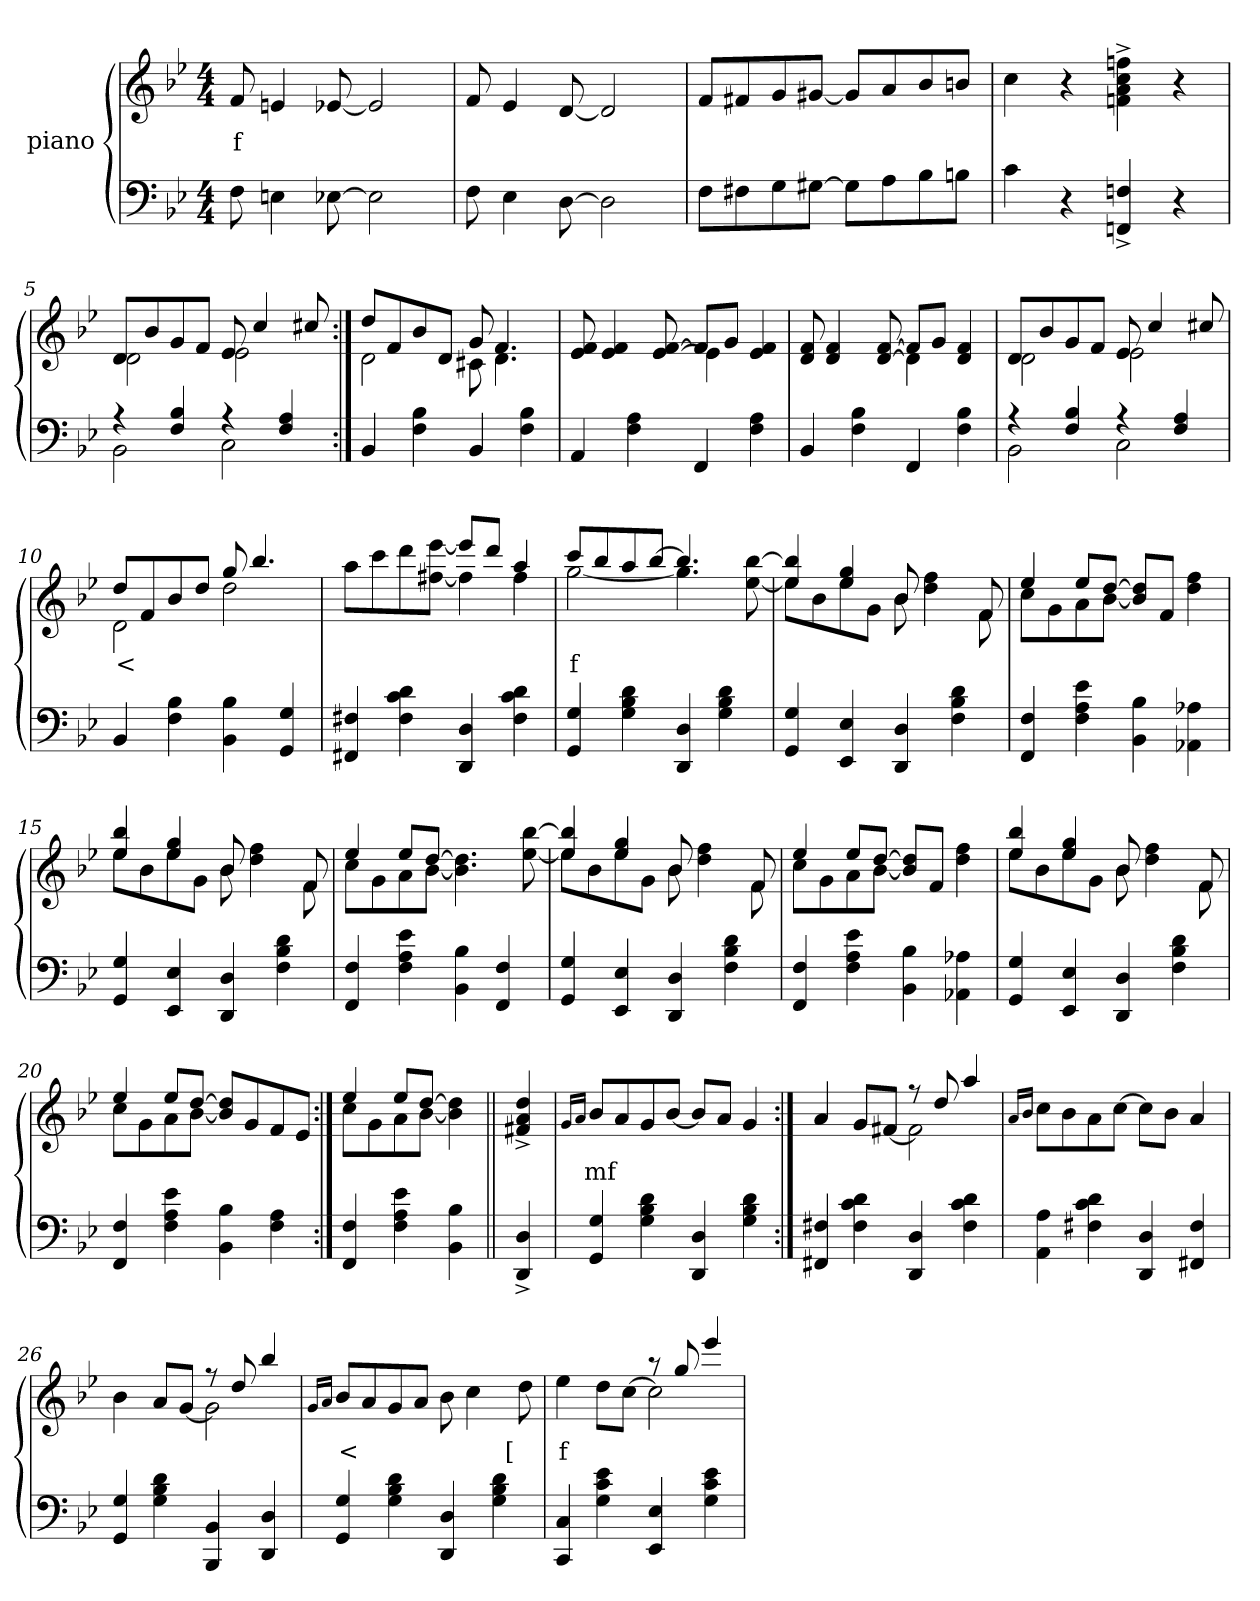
**kern	**kern	**text
*part2	*part1	*part1
*staff2	*staff1	*staff1
*	*I"piano	*
*clefF4	*clefG2	*
*k[b-e-]	*k[b-e-]	*
*M4/4	*M4/4	*
=1	=1	=1
8F	8f	f
4En	4en	.
[8E-X	[8e-X	.
2E-]	2e-]	.
=2	=2	=2
8F	8f	.
4E-	4e-	.
[8D	[8d	.
2D]	2d]	.
=3	=3	=3
8FL	8fL	.
8F#X	8f#X	.
8G	8g	.
[8G#XJ	[8g#XJ	.
8G#L]	8g#L]	.
8A	8a	.
8B-	8b-	.
8BnJ	8bnJ	.
=4	=4	=4
4c	4cc	.
4r	4r	.
4Fn^> 4FFn^>	4ffn^> 4cc^> 4a^> 4fn^>	.
4r	4r	.
=5	=5	=5
*^	*^	*
4r	2BB-	8dL	2d	.
.	.	8b-	.	.
4B- 4F	.	8g	.	.
.	.	8fJ	.	.
4r	2C	8e-	2e-	.
.	.	4cc	.	.
4A 4F	.	.	.	.
.	.	8cc#X	.	.
*v	*v	*	*	*
=6:|!	=6:|!	=6:|!	=6:|!
4BB-	8ddL	2d	.
.	8f	.	.
4B- 4F	8b-	.	.
.	8dJ	.	.
4BB-	8g	8c#X	.
.	4.f	4.d	.
4B- 4F	.	.	.
=7	=7	=7	=7
4AA	8f 8e-	2ryy	.
.	4f 4e-	.	.
4A 4F	.	.	.
.	[8f [8e-	.	.
4FF	8fL]	4e-]	.
.	8gJ	.	.
4A 4F	4f 4e-	4ryy	.
=8	=8	=8	=8
4BB-	8f 8d	2ryy	.
.	4f 4d	.	.
4B- 4F	.	.	.
.	[8f [8d	.	.
4FF	8fL]	4d]	.
.	8gJ	.	.
4B- 4F	4f 4d	4ryy	.
=9	=9	=9	=9
*^	*	*	*
4r	2BB-	8dL	2d	.
.	.	8b-	.	.
4B- 4F	.	8g	.	.
.	.	8fJ	.	.
4r	2C	8e-	2e-	.
.	.	4cc	.	.
4A 4F	.	.	.	.
.	.	8cc#X	.	.
*v	*v	*	*	*
=10	=10	=10	=10
4BB-	8ddL	2d	<
.	8f	.	.
4B- 4F	8b-	.	.
.	8ddJ	.	.
4B- 4BB-	8gg	2dd	.
.	4.bb-	.	.
4G 4GG	.	.	.
=11	=11	=11	=11
4F#X 4FF#X	2ryy	8aaL	.
.	.	8ccc	.
4d 4c 4F#	.	8ddd	.
.	.	[8eee- [8ff#XJ	.
4D 4DD	8eee-L]	4ff#]	.
.	8dddJ	.	.
4d 4c 4F#	4aa	4ff#	.
=12	=12	=12	=12
4G 4GG	8cccL	[2gg	f
.	8bb-	.	.
4d 4B- 4G	8aa	.	.
.	[8bb-J	.	.
4D 4DD	4.bb-]	4.gg]	.
4d 4B- 4G	.	.	.
.	8ryy	[8bb- [8ee-	.
=13	=13	=13	=13
4G 4GG	4bb-] 4ee-]	8ee-L	.
.	.	8b-	.
4E- 4EE-	4gg 4ee-	8ee-	.
.	.	8gJ	.
4D 4DD	8b-	8b-	.
.	4ryy	4ff 4dd	.
4d 4B- 4F	.	.	.
.	8f	8f	.
=14	=14	=14	=14
4F 4FF	4ee-	8ccL	.
.	.	8g	.
4e- 4A 4F	8ee-L	8a	.
.	[8ddJ	[8b-J	.
4B- 4BB-	8dd] 8b-]L	4ryy	.
.	8fJ	.	.
4A-X 4AA-X	4ryy	4ff 4dd	.
=15	=15	=15	=15
4G 4GG	4bb- 4ee-	8ee-L	.
.	.	8b-	.
4E- 4EE-	4gg 4ee-	8ee-	.
.	.	8gJ	.
4D 4DD	8b-	8b-	.
.	4ryy	4ff 4dd	.
4d 4B- 4F	.	.	.
.	8f	8f	.
=16	=16	=16	=16
4F 4FF	4ee-	8ccL	.
.	.	8g	.
4e- 4A 4F	8ee-L	8a	.
.	[8ddJ	[8b-J	.
4B- 4BB-	2ryy	4.dd] 4.b-]	.
4F 4FF	.	.	.
.	.	[8bb- [8ee-	.
=17	=17	=17	=17
4G 4GG	4bb-] 4ee-	8ee-L]	.
.	.	8b-	.
4E- 4EE-	4gg 4ee-	8ee-	.
.	.	8gJ	.
4D 4DD	8b-	8b-	.
.	4ryy	4ff 4dd	.
4d 4B- 4F	.	.	.
.	8f	8f	.
=18	=18	=18	=18
4F 4FF	4ee-	8ccL	.
.	.	8g	.
4e- 4A 4F	8ee-L	8a	.
.	[8ddJ	[8b-J	.
4B- 4BB-	8dd] 8b-]L	4ryy	.
.	8fJ	.	.
4A-X 4AA-X	4ryy	4ff 4dd	.
=19	=19	=19	=19
4G 4GG	4bb- 4ee-	8ee-L	.
.	.	8b-	.
4E- 4EE-	4gg 4ee-	8ee-	.
.	.	8gJ	.
4D 4DD	8b-	8b-	.
.	4ryy	4ff 4dd	.
4d 4B- 4F	.	.	.
.	8f	8f	.
=20	=20	=20	=20
4F 4FF	4ee-	8ccL	.
.	.	8g	.
4e- 4A 4F	8ee-L	8a	.
.	[8ddJ	[8b-J	.
4B- 4BB-	8dd] 8b-]L	2ryy	.
.	8g	.	.
4A 4F	8f	.	.
.	8e-J	.	.
=21:|!	=21:|!	=21:|!	=21:|!
4F 4FF	4ee-	8ccL	.
.	.	8g	.
4e- 4A 4F	8ee-L	8a	.
.	[8ddJ	[8b-J	.
4B- 4BB-	4ryy	4dd] 4b-]	.
*	*v	*v	*
=22||	=22||	=22||
4D^> 4DD^>	4dd^> 4a^> 4f#X^>	.
=23	=23	=23
.	16qgLL	.
.	16qaJJ	.
4G 4GG	8b-L	mf
.	8a	.
4d 4B- 4G	8g	.
.	[8b-J	.
4D 4DD	8b-L]	.
.	8aJ	.
4d 4B- 4G	4g	.
=24:|!	=24:|!	=24:|!
*	*^	*
4F#X 4FF#X	2ryy	4a	.
4d 4c 4F#	.	8gL	.
.	.	[8f#XJ	.
4D 4DD	8r	2f#]	.
.	8dd	.	.
4d 4c 4F#	4aa	.	.
*	*v	*v	*
=25	=25	=25
.	16qaLL	.
.	16qb-JJ	.
4A 4AA	8ccL	.
.	8b-	.
4d 4c 4F#X	8a	.
.	[8ccJ	.
4D 4DD	8ccL]	.
.	8b-J	.
4F# 4FF#	4a	.
=26	=26	=26
*	*^	*
4G 4GG	2ryy	4b-	.
4d 4B- 4G	.	8aL	.
.	.	[8gJ	.
4BB- 4BBB-	8r	2g]	.
.	8dd	.	.
4D 4DD	4bb-	.	.
*	*v	*v	*
=27	=27	=27
.	16qgLL	.
.	16qaJJ	.
4G 4GG	8b-L	<
.	8a	.
4d 4B- 4G	8g	.
.	8aJ	.
4D 4DD	8b-	.
.	4cc	.
4d 4B- 4G	.	.
.	8dd	[
=28	=28	=28
*	*^	*
4C 4CC	2ryy	4ee-	f
4e- 4c 4G	.	8ddL	.
.	.	[8ccJ	.
4E- 4EE-	8r	2cc]	.
.	8gg	.	.
4e- 4c 4G	4eee-	.	.
*	*v	*v	*
=	=	=
*-	*-	*-
